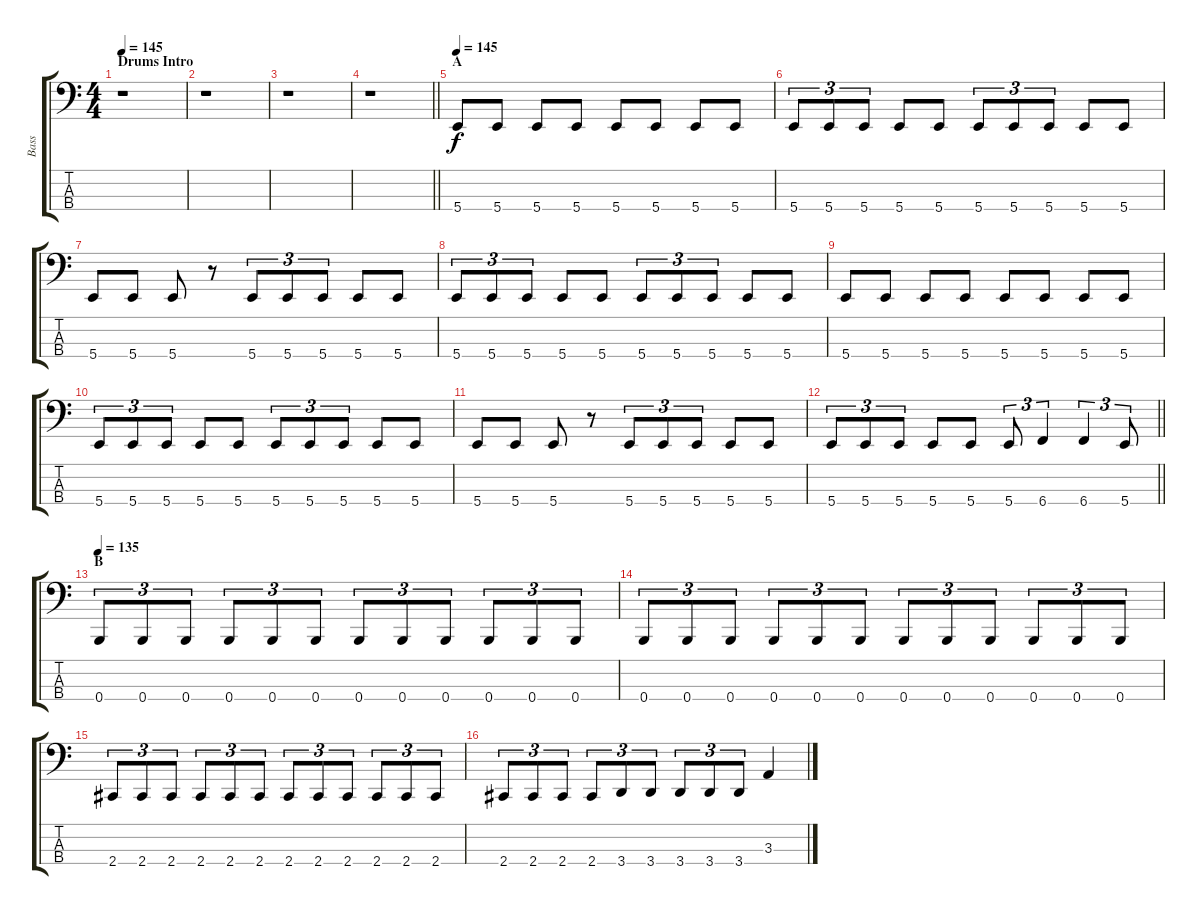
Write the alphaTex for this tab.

\track ("Bass" "Bass") {instrument electricbasspick}
\staff {score tabs}
\tuning (E2 B1 Gb1 B0) {hide}
\ts (4 4)
\section ("" "Drums Intro")
\tempo 145
\clef f4
\ks c
r.1{dy f instrument electricbasspick} |
r.1 |
r.1 |
\barLineRight lightlight
r.1 |
\section ("" "A")
\tempo 145
5.4.8 5.4.8 5.4.8 5.4.8 5.4.8 5.4.8 5.4.8 5.4.8 |
5.4.8{tu (3 2)} 5.4.8{tu (3 2)} 5.4.8{tu (3 2)} 5.4.8 5.4.8 5.4.8{tu (3 2)} 5.4.8{tu (3 2)} 5.4.8{tu (3 2)} 5.4.8 5.4.8 |
5.4.8 5.4.8 5.4.8 r.8 5.4.8{tu (3 2)} 5.4.8{tu (3 2)} 5.4.8{tu (3 2)} 5.4.8 5.4.8 |
5.4.8{tu (3 2)} 5.4.8{tu (3 2)} 5.4.8{tu (3 2)} 5.4.8 5.4.8 5.4.8{tu (3 2)} 5.4.8{tu (3 2)} 5.4.8{tu (3 2)} 5.4.8 5.4.8 |
5.4.8 5.4.8 5.4.8 5.4.8 5.4.8 5.4.8 5.4.8 5.4.8 |
5.4.8{tu (3 2)} 5.4.8{tu (3 2)} 5.4.8{tu (3 2)} 5.4.8 5.4.8 5.4.8{tu (3 2)} 5.4.8{tu (3 2)} 5.4.8{tu (3 2)} 5.4.8 5.4.8 |
5.4.8 5.4.8 5.4.8 r.8 5.4.8{tu (3 2)} 5.4.8{tu (3 2)} 5.4.8{tu (3 2)} 5.4.8 5.4.8 |
\barLineRight lightlight
5.4.8{tu (3 2)} 5.4.8{tu (3 2)} 5.4.8{tu (3 2)} 5.4.8 5.4.8 5.4.8{tu (3 2)} 6.4.4{tu (3 2)} 6.4.4{tu (3 2)} 5.4.8{tu (3 2)} |
\section ("" "B")
\tempo 135
0.4.8{tu (3 2)} 0.4.8{tu (3 2)} 0.4.8{tu (3 2)} 0.4.8{tu (3 2)} 0.4.8{tu (3 2)} 0.4.8{tu (3 2)} 0.4.8{tu (3 2)} 0.4.8{tu (3 2)} 0.4.8{tu (3 2)} 0.4.8{tu (3 2)} 0.4.8{tu (3 2)} 0.4.8{tu (3 2)} |
0.4.8{tu (3 2)} 0.4.8{tu (3 2)} 0.4.8{tu (3 2)} 0.4.8{tu (3 2)} 0.4.8{tu (3 2)} 0.4.8{tu (3 2)} 0.4.8{tu (3 2)} 0.4.8{tu (3 2)} 0.4.8{tu (3 2)} 0.4.8{tu (3 2)} 0.4.8{tu (3 2)} 0.4.8{tu (3 2)} |
2.4.8{tu (3 2)} 2.4.8{tu (3 2)} 2.4.8{tu (3 2)} 2.4.8{tu (3 2)} 2.4.8{tu (3 2)} 2.4.8{tu (3 2)} 2.4.8{tu (3 2)} 2.4.8{tu (3 2)} 2.4.8{tu (3 2)} 2.4.8{tu (3 2)} 2.4.8{tu (3 2)} 2.4.8{tu (3 2)} |
2.4.8{tu (3 2)} 2.4.8{tu (3 2)} 2.4.8{tu (3 2)} 2.4.8{tu (3 2)} 3.4.8{tu (3 2)} 3.4.8{tu (3 2)} 3.4.8{tu (3 2)} 3.4.8{tu (3 2)} 3.4.8{tu (3 2)} 3.3.4
